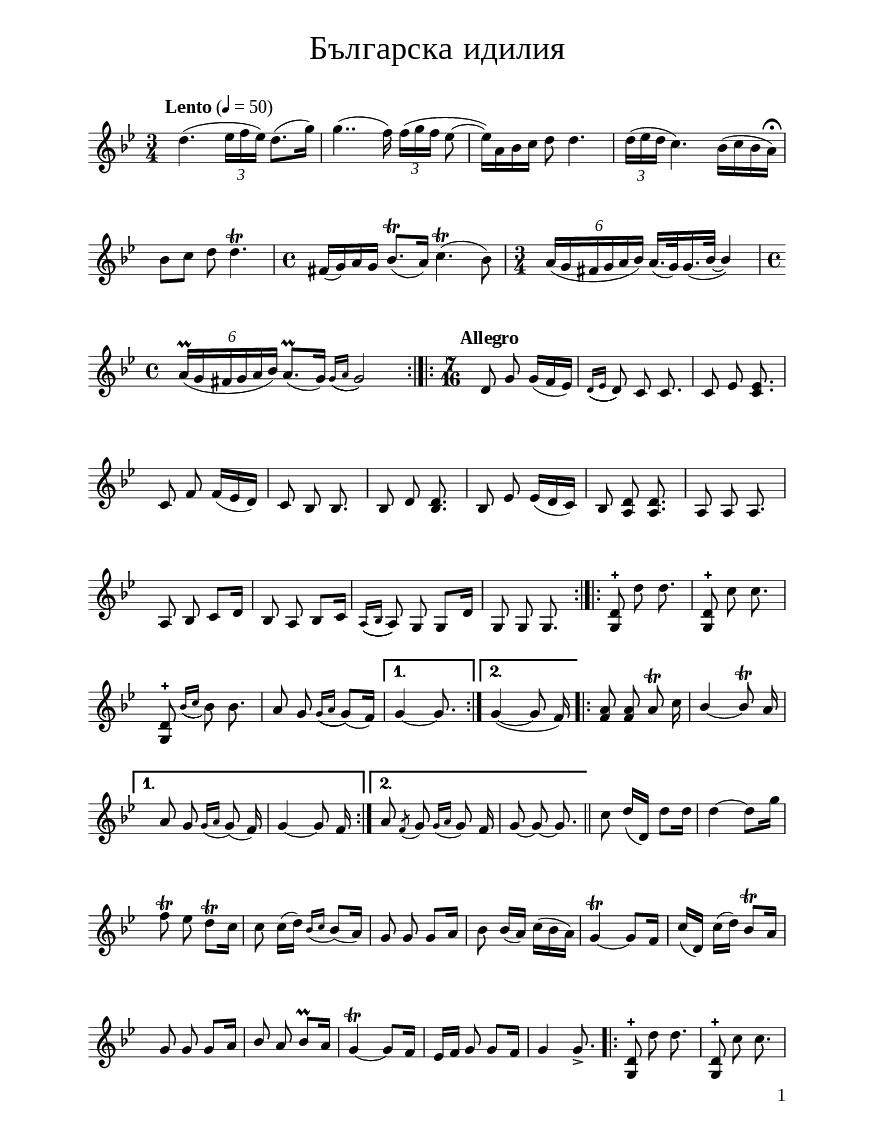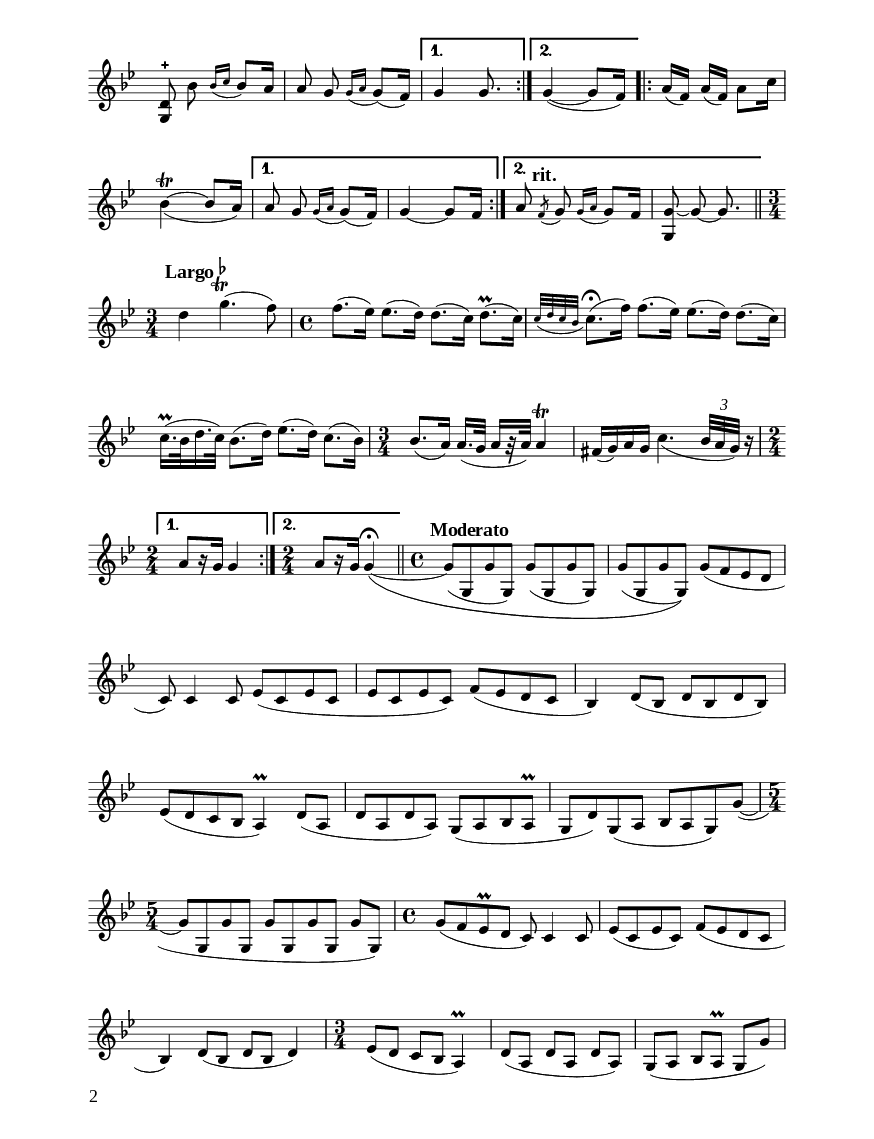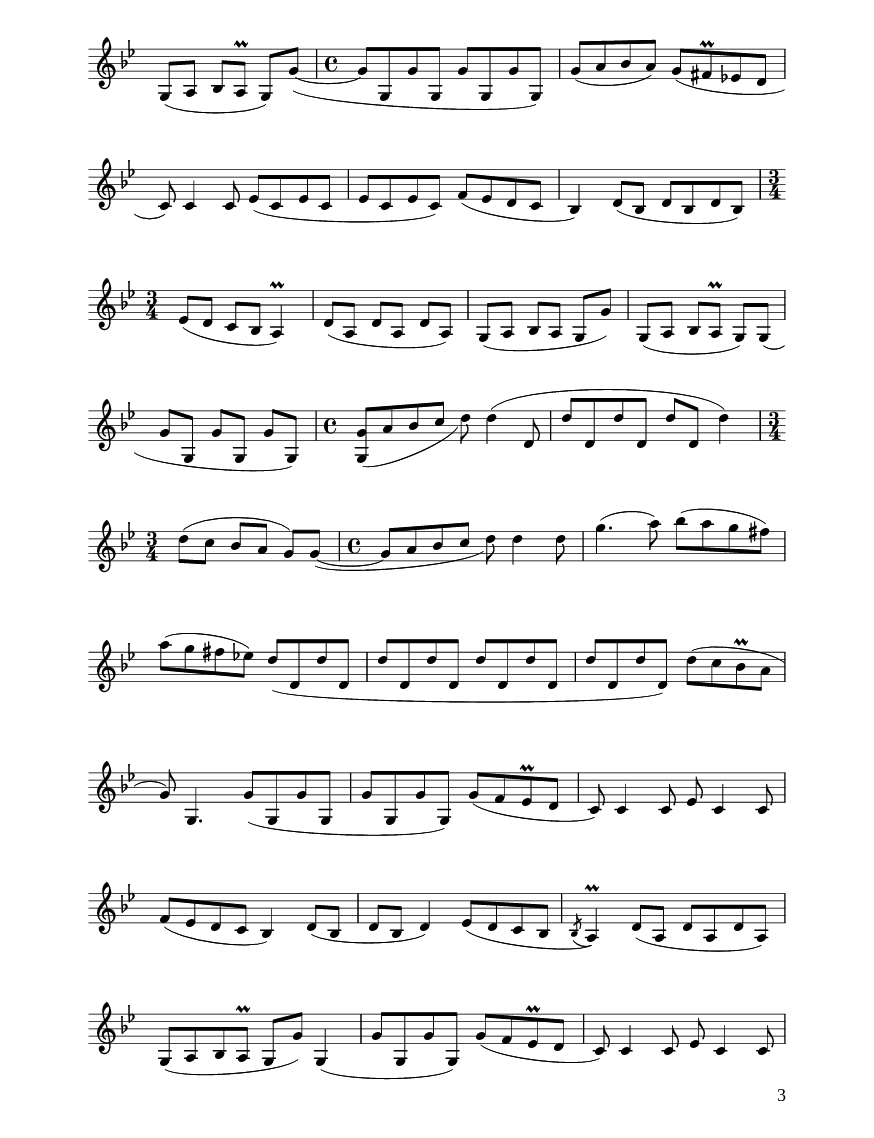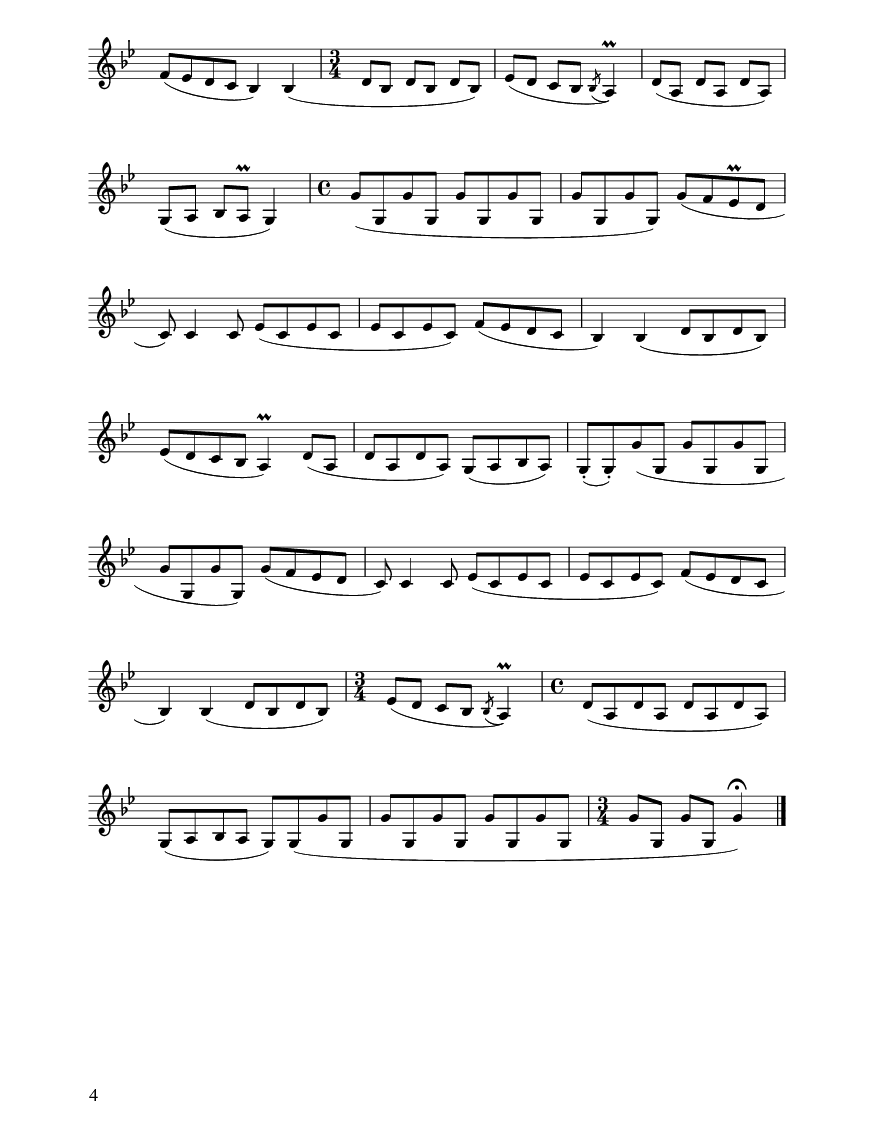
\version "2.24.2"

% include paper part and global functions
\include "include/globals.ily"

\bookpart {
  \label #'ref150
  \tocItem \markup "Българска идилия –  Bălgarska idilija"
  \include "include/bookpart-paper.ily"
  \score {
    \include "include/score-layout.ily"

    \new Voice \relative c' {
      \clef treble
      \key g \minor
      \time 3/4
      \tempoFunc "Lento" 4 "50"
      \autoBeamOff

      d'4.( \tuplet 3/2 { ees16 [f ees]) } d8.([g16]) | \noBreak
      g4..(f16) \tuplet 3/2 { f16( [g f] } ees8~ | \noBreak
      ees16)[a, bes c] d8 d4. | \noBreak
      \tuplet 3/2 { d16( [ees d] } c4.) bes16([c bes a\fermata]) | \break

      bes8 [c] d8 d4.\trill | \noBreak
      \time 4/4 fis,16([g) a g] bes8.\trill([ a16]) c4.\trill( bes8) | \noBreak
      \time 3/4  \tuplet 6/4 { a16([g fis g a bes]) }  a16.([g32) \slurDown g16.(\tieDown bes32~] \stemUp bes4) | \time 4/4 \break

      \tuplet 6/4 { a16\prall([g fis g a bes]) } a8.\prall([g16])  \acciaccatura { g16([ a] } g2) | \bar ":|.|:" \noBreak

      %\set Score.doubleRepeatType = #":|.|:"

      \time 7/16
      \tempo "Allegro"

      d8 g g16([f ees]) | \noBreak
      \acciaccatura { d16([ ees]  } d8) c8 c8. | \noBreak
      c8 ees <c ees>8. | \break
      c8 f f16([ees d]) | \noBreak
      c8 bes bes8. | \noBreak
      bes8 d <bes d>8. | \noBreak
      bes8 ees ees16([d c]) | \noBreak
      bes8 <a d>8 <a d>8. | \noBreak
      a8 a a8. | \break

      a8 bes c[d16] | \noBreak
      bes8 a bes[c16] | \noBreak
      \acciaccatura { a16([ bes]} a8) g g[d'16] | \noBreak
      g,8 g g8. \bar ":|.|:" \noBreak

      \repeat volta 2 {
        <g d'>8\stopped \stemNeutral d''8 d8. | \noBreak
        <g,, d'>8\stopped c'8 c8. | \break

        <g, d'>8\stopped \acciaccatura { bes'16([c] } bes8) bes8. | \noBreak
        a8 g \acciaccatura { g16([a]} g8)([f16]) | \noBreak
      }
      \alternative {
        { g4~ g8. | \noBreak }
        { g4~(g8 f16) | \noBreak }
      }
      \repeat volta 2 {
        <f a>8 <f a> a\trill c16 | \noBreak
        \stemUp bes4~ bes8\trill a16 | \break
      }
      \alternative {
        {
          a8 g \acciaccatura { g16[a]}  g8( f16) | \noBreak
          g4~ g8 f16 | \noBreak
        }
        {
          a8 \acciaccatura { f8 } g \acciaccatura { g16[a] } g8 f16 | \noBreak
          g8~ g~ g8. | \bar "||" \noBreak
        }
      }
      \stemNeutral c8 d16([d,]) d'8[d16] | \noBreak
      \tieUp d4~ d8[g16] | \break

      f8\trill ees d\trill[c16] | \noBreak
      c8 \slurNeutral c16([d]) \acciaccatura { bes16[c] } bes8([a16]) | \noBreak
      g8 g g[a16] | \noBreak
      bes8 bes16([a]) c16([bes a]) | \noBreak
      \tieNeutral g4~\trill g8[f16] | \noBreak
      c'([d,]) c'([d]) bes8\trill[a16] \break

      g8 g g[a16] | \noBreak
      \stemUp bes8 a bes8\prall[a16] | \noBreak
      g4~\trill g8[f16]  | \noBreak
      ees16[f] g8 g[f16] | \noBreak
      g4 g8.\accent | \noBreak
      \repeat volta 2 {
        \stemNeutral <d g,>8\stopped d'8 d8. | \noBreak
        <d, g,>8\stopped c'8 c8. | \break

        <d, g,>8\stopped bes' \acciaccatura { bes16[c] } bes8[a16] | \noBreak
        a8 g \acciaccatura { g16[a] } g8([f16]) | \noBreak
      }
      \alternative {
        { g4 g8. }
        { g4~(g8[f16]) }
      }
      \repeat volta 2 {
        a16([f]) a16([f]) a8[c16] | \break

        \tieUp \slurDown bes4~\trill(bes8[a16])
      }
      \alternative {
        {
          a8 g \acciaccatura { g16[a] } g8([f16]) | \noBreak
          \tieNeutral g4~ g8[f16] | \noBreak
        }
        {
          \once \override Score.MetronomeMark.outside-staff-priority = #599
          \once \override Score.MetronomeMark.X-extent=#'(-1.5 . 0)
          \tempo "rit."
          a8 \acciaccatura { f8 } g \acciaccatura { g16[a] } g8[f16] | \noBreak
          <g g,>8~ g~ g8. \bar "||"  \noBreak
        }
      }
      \time 3/4 \break
      \repeat volta 2 {
        \tempo "Largo"
        \slurNeutral d'4 g4.^\markup{
          \override #'(baseline-skip . 2)
          \column {\flat \musicglyph #"scripts.trill"}

        }(f8) | \noBreak
        \time 4/4 f8.([ees16]) ees8.([d16]) d8.([c16]) d8.\prall([c16]) | \noBreak
        \acciaccatura { c32[d c bes] } c8.\fermata([f16]) f8.([ees16]) ees8.([d16]) d8.([c16]) | \break

        c16.\prall([bes32 d16. c32]) bes8.([d16]) ees8.([d16]) c8.([bes16]) | \noBreak
        \time 3/4 bes8.([a16]) a16.([g32] a16[r32 a32]) a4\trill | \noBreak
        fis16([g) a g] \slurDown c4.( \tuplet 3/2 {bes32[ a g])} r16 | \time 2/4 \break
      }
      \alternative {
        { a8[r16 g16] g4 | \noBreak }
        { \time 2/4 a8[r16 g16] g4\fermata~\( \bar "||"  \noBreak }
      }
      \tempo "Moderato"
      \time 4/4
      g8([g, g' g,]) g'8([g, g' g,]) | \noBreak
      g'8([g, g' g,])\) g'8([f ees d] | \break

      c8) c4 c8 ees8([c ees c] | \noBreak
      ees8[c ees c]) f8([ ees d c] | \noBreak
      bes4) d8([bes] d8[bes d bes]) | \break

      ees8([d c bes] a4\prall) d8([a] | \noBreak
      d8[a d a]) g8([a bes a\prall] | \noBreak
      g[ d') g,( a] bes[a g) g'~(] | \time 5/4 \break

      g[g, g' g,]  g'[g, g' g,] g'[g,]) | \noBreak
      \time 4/4 g'([f ees\prall	 d] c) c4 c8 | \noBreak
      ees([c ees c]) f([ees d c] | \break
      bes4) d8([bes] d8[bes] d4) | \noBreak
      \time 3/4 ees8([d] c[bes] a4\prall) | \noBreak
      d8([a] d8[a] d8[a]) | \noBreak
      g([a] bes[a\prall] g[g']) | \break

      g,([a] bes[a\prall] g[)g'~]( | \noBreak
      \time 4/4 g[g, g' g,] g'[g, g' g,]) | \noBreak
      g'([a bes a]) g([fis\prall ees! d] | \break

      c8) c4 c8 ees([c ees c] | \noBreak
      ees[c ees c]) f([ees d c] | \noBreak
      bes4) d8([bes] d[bes d bes]) | \time 3/4 \break

      ees([d] c[bes] a4\prall) | \noBreak
      d8([a] d[a] d[a]) | \noBreak
      g([a] bes[a] g[g']) | \noBreak
      g,([a] bes[a\prall] g)[g]( | \break

      g'[g,] g'[g,] g'[g,]) | \noBreak
      \time 4/4 <g' g,>([a bes c] d) \slurUp d4( d,8 | \noBreak
      d'[d, d' d,] d'[d,] d'4) | \time 3/4 \break

      d8([c] bes[a] \slurDown g[)g~(] | \noBreak
      \time 4/4 g[a bes c] d) d4 d8 | \noBreak
      \slurNeutral g4.(a8) bes([a g fis]) | \break

      a([g fis ees!]) d([d, d' d,] | \noBreak
      d'[d, d' d,] d'[d, d' d,] | \noBreak
      d'[d, d' d,]) d'([c bes\prall a] | \break

      g) g,4. g'8([g, g' g,] | \noBreak
      g'[g, g' g,]) g'([f ees\prall d] | \noBreak
      c) c4 c8 ees c4 c8 \break

      f([ees d c] bes4) d8([bes] | \noBreak
      d[bes] d4) ees8([d c bes] | \noBreak
      \acciaccatura { bes } a4\prall)
      d8([a] d[a d a]) \break

      g([a bes a\prall] g[g']) g,4( | \noBreak
      g'8[g, g' g,]) g'([f ees\prall d] | \noBreak
      c8) c4  c8 ees c4 c8 | \break

      f([ees d c] bes4) bes( | \noBreak
      \time 3/4 d8[bes] d8[bes] d8[bes]) | \noBreak
      ees([d] c[bes] \acciaccatura { bes } a4\prall)	| \noBreak
      d8([a] d[a] d[a]) | \break

      g([a] bes[a\prall] g4) | \noBreak
      \time 4/4 g'8([g, g' g,] g'[g, g' g,] | \noBreak
      g'[g, g' g,]) g'([f ees\prall d] | \break

      c) c4 c8 ees([c ees c] | \noBreak
      ees[c ees c]) f([ees d c] | \noBreak
      bes4) bes( d8[bes d bes]) | \break

      ees([ d c bes] a4\prall) d8([a] | \noBreak
      d[a d a]) g([a bes a]) | \noBreak
      g\staccato([g\staccato) g'( g,] g'[g, g' g,] | \break

      g'[g, g' g,]) g'([f ees d] | \noBreak
      c) c4 c8 ees([c ees c] | \noBreak
      ees[c ees c]) f([ees d c] | \break

      bes4) bes( d8[bes d bes]) | \noBreak
      \time 3/4 ees([d] c[bes] \acciaccatura { bes } a4\prall) | \noBreak
      \time 4/4 d8([a d a] d[a d a]) | \break

      g([a bes a] g[)g( g' g,] | \noBreak
      g'[g, g' g,] g'[g, g' g,] | \noBreak
      \time 3/4 g'[g,] g'[g,] g'4\fermata) \bar "|."
    }

    \addlyrics {}

    \header {
      title = \markup \column \normal-text \fontsize #2.5 {
        \center-align
        \line { Българска идилия }
        \vspace #-0.8
        \center-align
        \line \fontsize #-3 { " " }
      }
    }

    \midi{}

  } % score


  % include foreign translation(s) of the song
  %

} % bookpart
